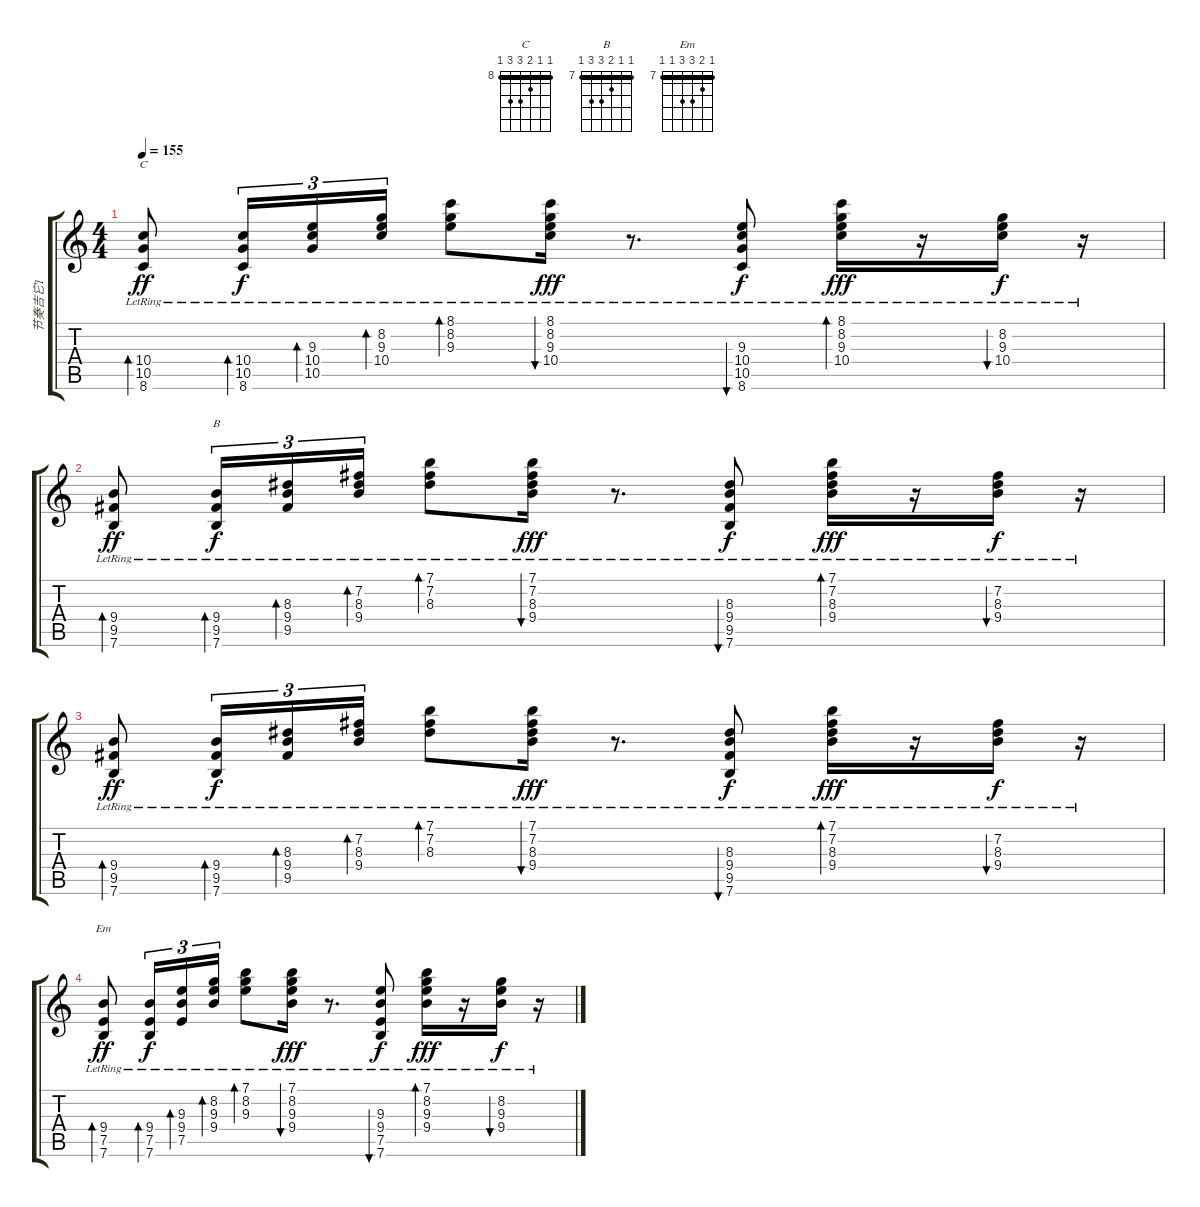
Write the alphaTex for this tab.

\track ("节奏吉它1" "节奏吉它1") {instrument acousticguitarsteel}
\staff {score tabs}
\tuning (E4 B3 G3 D3 A2 E2) {hide}
\chord ("C" 8 8 9 10 10 8) {firstfret 8 barre 8}
\chord ("B" 7 7 8 9 9 7) {firstfret 7 barre 7}
\chord ("Em" 7 8 9 9 7 7) {firstfret 7 barre 7}
\ts (4 4)
\tempo 155
\clef g2
\ks c
(10.4{lr} 10.5{lr} 8.6{lr}).8{bd 120 ch "C" dy ff} (10.4{lr} 10.5{lr} 8.6{lr}).16{tu (3 2) bd 120 dy f} (9.3{lr} 10.4{lr} 10.5{lr}).16{tu (3 2) bd 120} (8.2{lr} 9.3{lr} 10.4{lr}).16{tu (3 2) bd 120} (8.1{lr} 8.2{lr} 9.3{lr}).8{bd 120} (8.1{lr} 8.2{lr} 9.3{lr} 10.4{lr}).16{bu 120 dy fff} r.8{d} (9.3{lr} 10.4{lr} 10.5{lr} 8.6{lr}).8{bu 120 dy f} (8.1{lr} 8.2{lr} 9.3{lr} 10.4{lr}).16{bd 120 dy fff} r.16 (8.2{lr} 9.3{lr} 10.4{lr}).16{bu 120 dy f} r.16 |
(9.4{lr} 9.5{lr} 7.6{lr}).8{bd 120 dy ff} (9.4{lr} 9.5{lr} 7.6{lr}).16{tu (3 2) bd 120 ch "B" dy f} (8.3{lr} 9.4{lr} 9.5{lr}).16{tu (3 2) bd 120} (7.2{lr} 8.3{lr} 9.4{lr}).16{tu (3 2) bd 120} (7.1{lr} 7.2{lr} 8.3{lr}).8{bd 120} (7.1{lr} 7.2{lr} 8.3{lr} 9.4{lr}).16{bu 120 dy fff} r.8{d} (8.3{lr} 9.4{lr} 9.5{lr} 7.6{lr}).8{bu 120 dy f} (7.1{lr} 7.2{lr} 8.3{lr} 9.4{lr}).16{bd 120 dy fff} r.16 (7.2{lr} 8.3{lr} 9.4{lr}).16{bu 120 dy f} r.16 |
(9.4{lr} 9.5{lr} 7.6{lr}).8{bd 120 dy ff} (9.4{lr} 9.5{lr} 7.6{lr}).16{tu (3 2) bd 120 dy f} (8.3{lr} 9.4{lr} 9.5{lr}).16{tu (3 2) bd 120} (7.2{lr} 8.3{lr} 9.4{lr}).16{tu (3 2) bd 120} (7.1{lr} 7.2{lr} 8.3{lr}).8{bd 120} (7.1{lr} 7.2{lr} 8.3{lr} 9.4{lr}).16{bu 120 dy fff} r.8{d} (8.3{lr} 9.4{lr} 9.5{lr} 7.6{lr}).8{bu 120 dy f} (7.1{lr} 7.2{lr} 8.3{lr} 9.4{lr}).16{bd 120 dy fff} r.16 (7.2{lr} 8.3{lr} 9.4{lr}).16{bu 120 dy f} r.16 |
(9.4{lr} 7.5{lr} 7.6{lr}).8{bd 120 ch "Em" dy ff} (9.4{lr} 7.5{lr} 7.6{lr}).16{tu (3 2) bd 120 dy f} (9.3{lr} 9.4{lr} 7.5{lr}).16{tu (3 2) bd 120} (8.2{lr} 9.3{lr} 9.4{lr}).16{tu (3 2) bd 120} (7.1{lr} 8.2{lr} 9.3{lr}).8{bd 120} (7.1{lr} 8.2{lr} 9.3{lr} 9.4{lr}).16{bu 120 dy fff} r.8{d} (9.3{lr} 9.4{lr} 7.5{lr} 7.6{lr}).8{bu 120 dy f} (7.1{lr} 8.2{lr} 9.3{lr} 9.4{lr}).16{bd 120 dy fff} r.16 (8.2{lr} 9.3{lr} 9.4{lr}).16{bu 120 dy f} r.16
